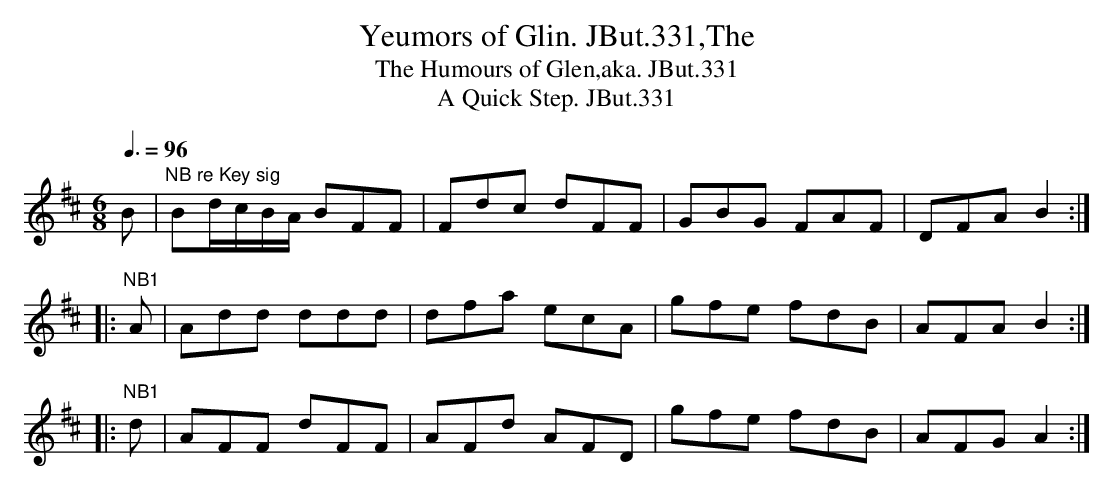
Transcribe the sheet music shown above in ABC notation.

X:1
T:Yeumors of Glin. JBut.331,The
T:Humours of Glen,aka. JBut.331, The
T:Quick Step. JBut.331, A
M:6/8
L:1/8
Q:3/8=96
K:D
B|"NB re Key sig"Bd/c/B/A/ BFF|Fdc dFF|GBG FAF |DFA B2:|
|:"NB1"A|Add ddd|dfa ecA|gfe fdB|AFA B2:|
|:"NB1"d|AFF dFF|AFd AFD|gfe fdB|AFG A2:|
